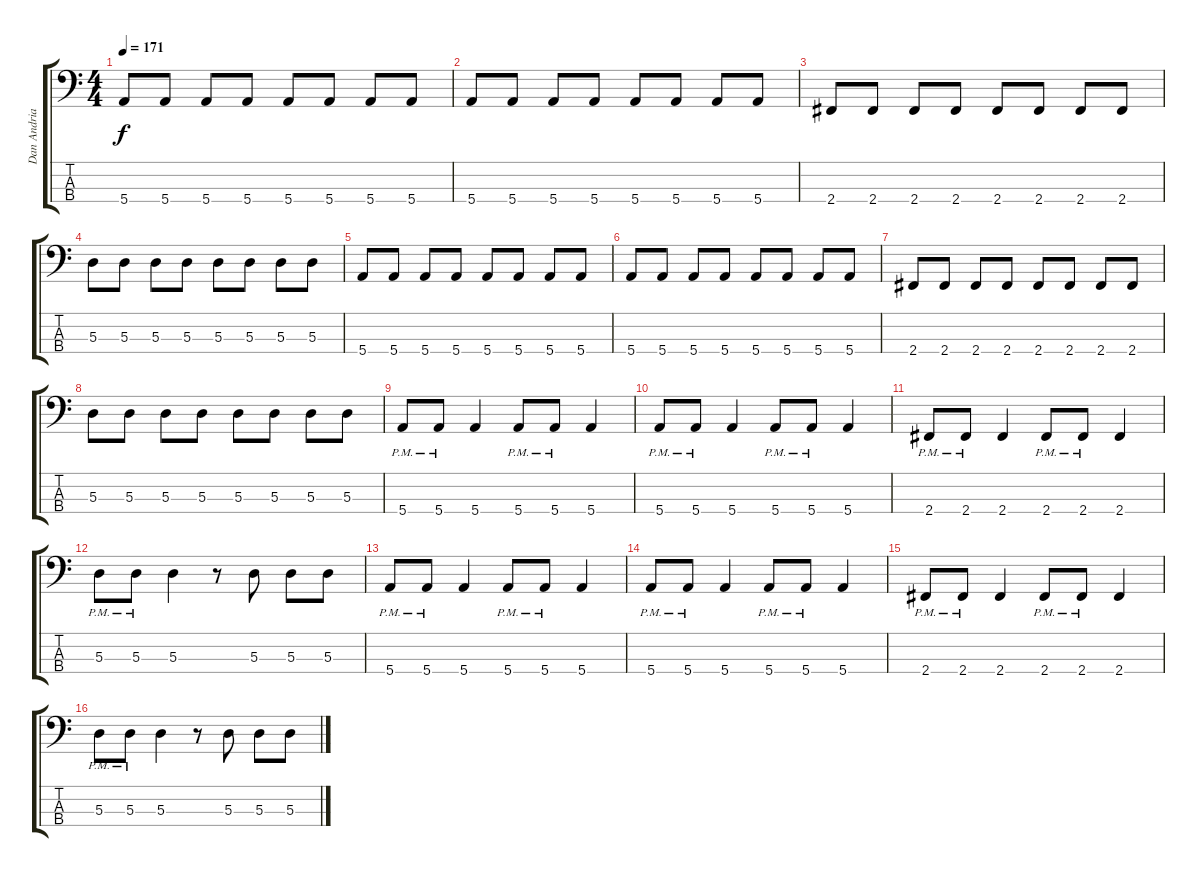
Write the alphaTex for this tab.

\track ("Dan Andriano" "Dan Andria") {instrument electricbasspick}
\staff {score tabs}
\tuning (G2 D2 A1 E1) {hide}
\ts (4 4)
\tempo 171
\clef f4
\ks c
5.4.8{dy f instrument electricbasspick} 5.4.8 5.4.8 5.4.8 5.4.8 5.4.8 5.4.8 5.4.8 |
5.4.8 5.4.8 5.4.8 5.4.8 5.4.8 5.4.8 5.4.8 5.4.8 |
2.4.8 2.4.8 2.4.8 2.4.8 2.4.8 2.4.8 2.4.8 2.4.8 |
5.3.8 5.3.8 5.3.8 5.3.8 5.3.8 5.3.8 5.3.8 5.3.8 |
5.4.8 5.4.8 5.4.8 5.4.8 5.4.8 5.4.8 5.4.8 5.4.8 |
5.4.8 5.4.8 5.4.8 5.4.8 5.4.8 5.4.8 5.4.8 5.4.8 |
2.4.8 2.4.8 2.4.8 2.4.8 2.4.8 2.4.8 2.4.8 2.4.8 |
5.3.8 5.3.8 5.3.8 5.3.8 5.3.8 5.3.8 5.3.8 5.3.8 |
5.4{pm}.8 5.4{pm}.8 5.4.4 5.4{pm}.8 5.4{pm}.8 5.4.4 |
5.4{pm}.8 5.4{pm}.8 5.4.4 5.4{pm}.8 5.4{pm}.8 5.4.4 |
2.4{pm}.8 2.4{pm}.8 2.4.4 2.4{pm}.8 2.4{pm}.8 2.4.4 |
5.3{pm}.8 5.3{pm}.8 5.3.4 r.8 5.3.8 5.3.8 5.3.8 |
5.4{pm}.8 5.4{pm}.8 5.4.4 5.4{pm}.8 5.4{pm}.8 5.4.4 |
5.4{pm}.8 5.4{pm}.8 5.4.4 5.4{pm}.8 5.4{pm}.8 5.4.4 |
2.4{pm}.8 2.4{pm}.8 2.4.4 2.4{pm}.8 2.4{pm}.8 2.4.4 |
5.3{pm}.8 5.3{pm}.8 5.3.4 r.8 5.3.8 5.3.8 5.3.8
